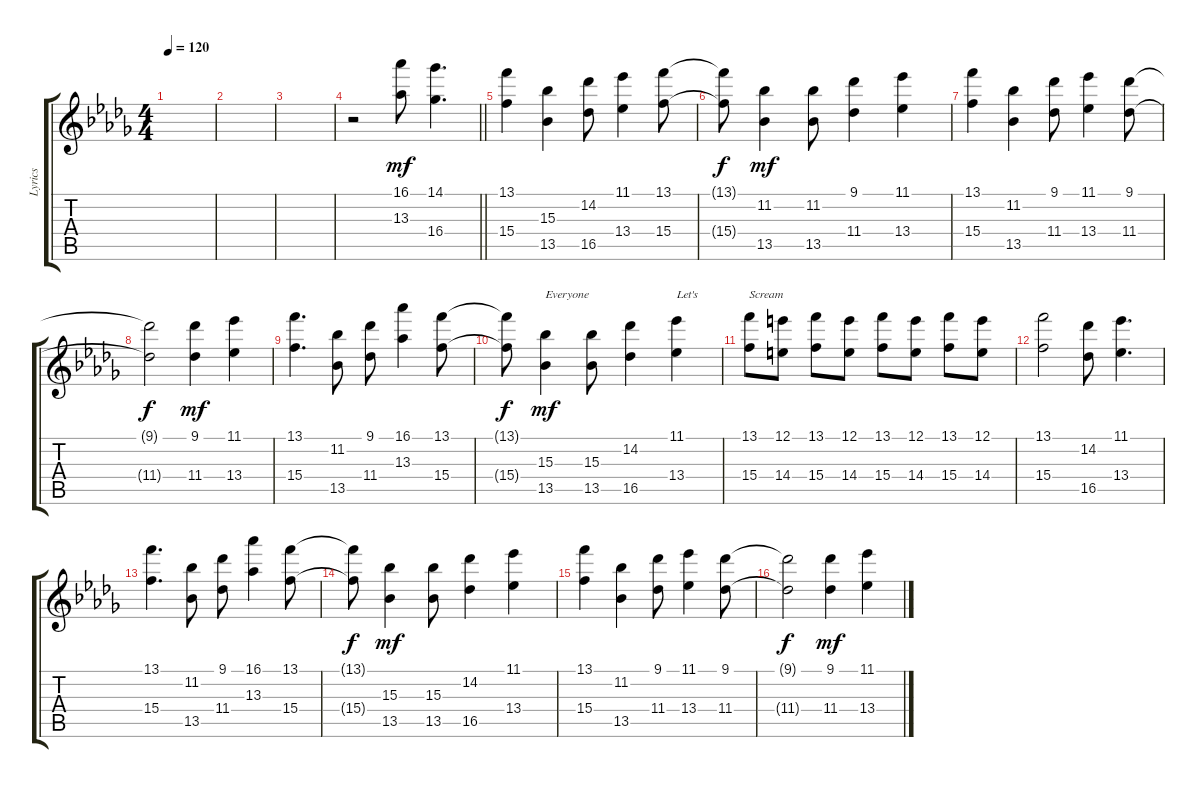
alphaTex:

\track ("Lyrics" "Lyrics") {instrument overdrivenguitar}
\staff {score tabs}
\tuning (E4 B3 G3 D3 A2 E2) {hide}
\ts (4 4)
\tempo 120
\clef g2
\ks db
|
|
|
\barLineRight lightlight
r.2 (16.1 13.3).8{txt "" dy mf} (14.1 16.4).4{d txt ""} |
(13.1 15.4).4{txt ""} (15.3 13.5).4{txt ""} (14.2 16.5).8{txt ""} (11.1 13.4).4{txt ""} (13.1 15.4).8{txt ""} |
(13.1{t} 15.4{t}).8{dy f} (11.2 13.5).4{txt "" dy mf} (11.2 13.5).8{txt ""} (9.1 11.4).4{txt ""} (11.1 13.4).4{txt ""} |
(13.1 15.4).4{txt ""} (11.2 13.5).4{txt ""} (9.1 11.4).8{txt ""} (11.1 13.4).4{txt ""} (9.1 11.4).8{txt ""} |
(9.1{t} 11.4{t}).2{dy f} (9.1 11.4).4{txt "" dy mf} (11.1 13.4).4{txt ""} |
(13.1 15.4).4{d txt ""} (11.2 13.5).8{txt ""} (9.1 11.4).8{txt ""} (16.1 13.3).4{txt ""} (13.1 15.4).8{txt ""} |
(13.1{t} 15.4{t}).8{dy f} (15.3 13.5).4{txt "Everyone" dy mf} (15.3 13.5).8 (14.2 16.5).4 (11.1 13.4).4{txt "Let's"} |
(13.1 15.4).8{txt "Scream"} (12.1 14.4).8 (13.1 15.4).8 (12.1 14.4).8 (13.1 15.4).8 (12.1 14.4).8 (13.1 15.4).8 (12.1 14.4).8 |
(13.1 15.4).2 (14.2 16.5).8{txt ""} (11.1 13.4).4{d txt ""} |
(13.1 15.4).4{d txt ""} (11.2 13.5).8{txt ""} (9.1 11.4).8{txt ""} (16.1 13.3).4{txt ""} (13.1 15.4).8{txt ""} |
(13.1{t} 15.4{t}).8{dy f} (15.3 13.5).4{txt "" dy mf} (15.3 13.5).8{txt ""} (14.2 16.5).4{txt ""} (11.1 13.4).4{txt ""} |
(13.1 15.4).4{txt ""} (11.2 13.5).4{txt ""} (9.1 11.4).8{txt ""} (11.1 13.4).4{txt ""} (9.1 11.4).8{txt ""} |
(9.1{t} 11.4{t}).2{dy f} (9.1 11.4).4{txt "" dy mf} (11.1 13.4).4{txt ""}
